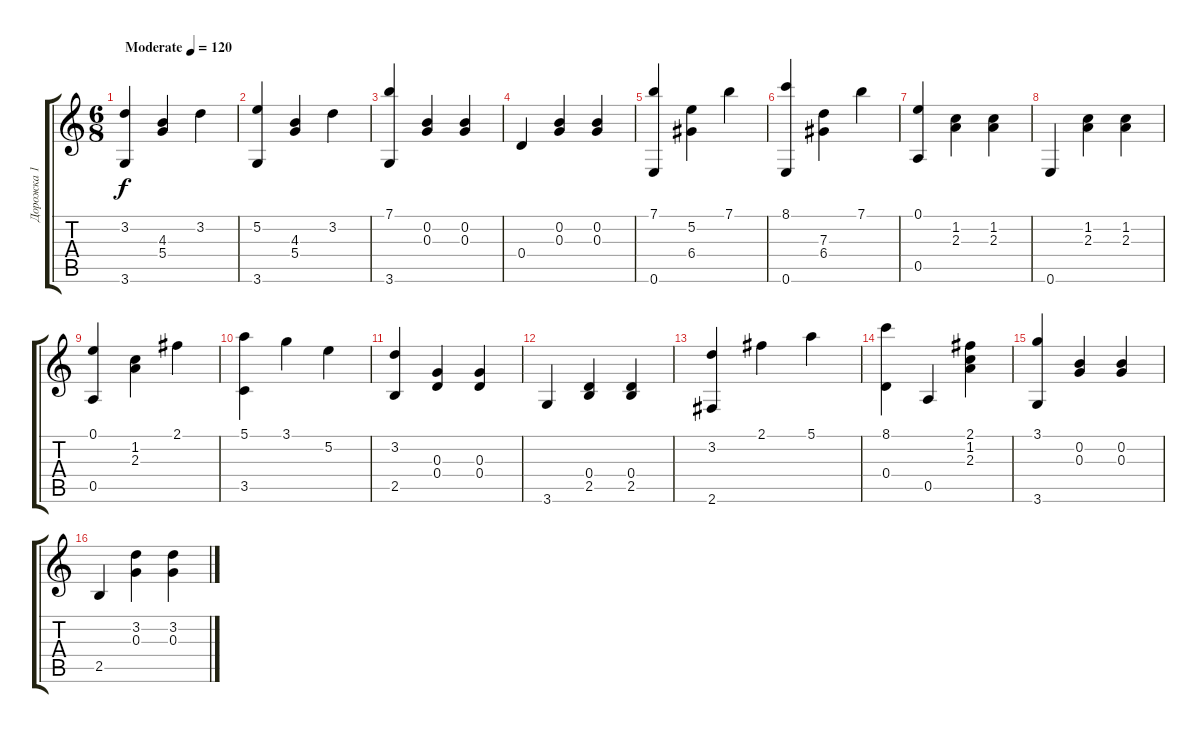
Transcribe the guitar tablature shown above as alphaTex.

\track ("Дорожка 1" "Дорожка 1") {instrument acousticguitarsteel}
\staff {score tabs}
\tuning (E4 B3 G3 D3 A2 E2) {hide}
\ts (6 8)
\tempo (120 "Moderate")
\clef g2
\ks c
(3.2 3.6).4{dy f instrument acousticguitarsteel} (4.3 5.4).4 3.2.4 |
(5.2 3.6).4 (4.3 5.4).4 3.2.4 |
(7.1 3.6).4 (0.2 0.3).4 (0.2 0.3).4 |
0.4.4 (0.2 0.3).4 (0.2 0.3).4 |
(7.1 0.6).4 (5.2 6.4).4 7.1.4 |
(8.1 0.6).4 (7.3 6.4).4 7.1.4 |
(0.1 0.5).4 (1.2 2.3).4 (1.2 2.3).4 |
0.6.4 (1.2 2.3).4 (1.2 2.3).4 |
(0.1 0.5).4 (1.2 2.3).4 2.1.4 |
(5.1 3.5).4 3.1.4 5.2.4 |
(3.2 2.5).4 (0.3 0.4).4 (0.3 0.4).4 |
3.6.4 (0.4 2.5).4 (0.4 2.5).4 |
(3.2 2.6).4 2.1.4 5.1.4 |
(8.1 0.4).4 0.5.4 (2.1 1.2 2.3).4 |
(3.1 3.6).4 (0.2 0.3).4 (0.2 0.3).4 |
2.5.4 (3.2 0.3).4 (3.2 0.3).4
